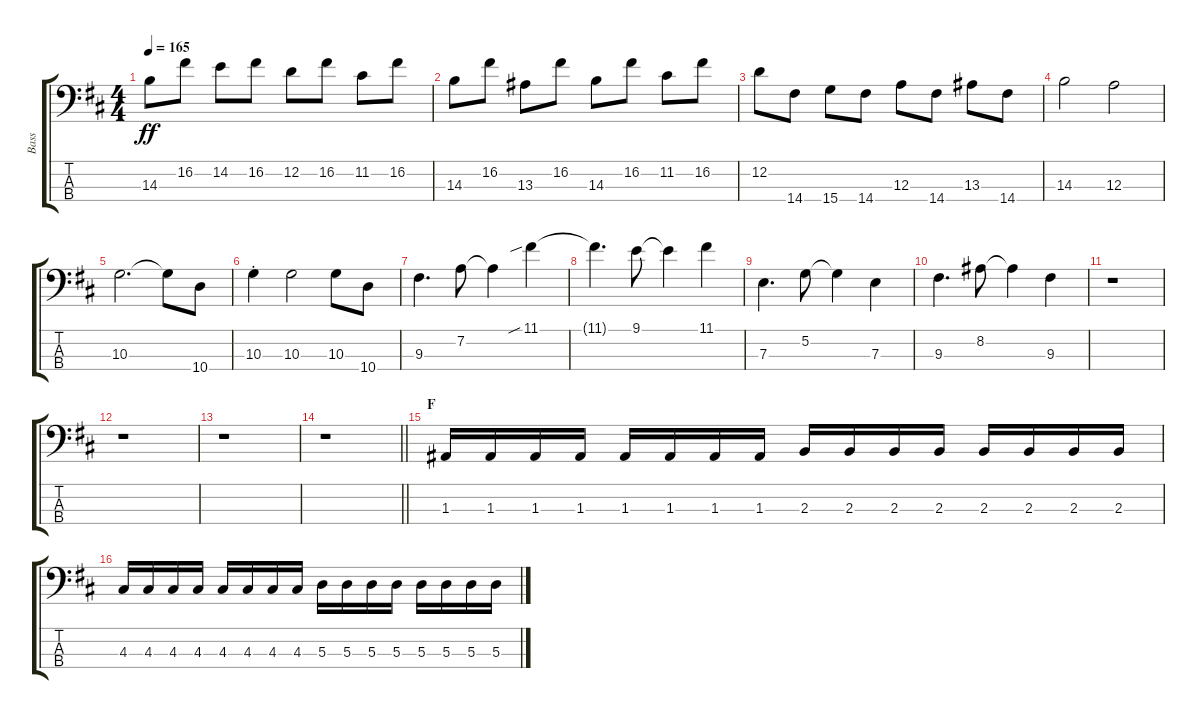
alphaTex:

\track ("Bass" "Bass") {instrument electricbasspick}
\staff {score tabs}
\tuning (G2 D2 A1 E1) {hide}
\ts (4 4)
\tempo 165
\clef f4
\ks d
14.3.8{dy ff} 16.2.8 14.2.8 16.2.8 12.2.8 16.2.8 11.2.8 16.2.8 |
14.3.8 16.2.8 13.3.8 16.2.8 14.3.8 16.2.8 11.2.8 16.2.8 |
12.2.8 14.4.8 15.4.8 14.4.8 12.3.8 14.4.8 13.3.8 14.4.8 |
14.3.2 12.3.2 |
10.3.2{d} 10.3{t}.8 10.4.8 |
10.3{st}.4 10.3.2 10.3.8 10.4.8 |
9.3.4{d} 7.2.8 7.2{t}.4 11.1{sib}.4 |
11.1{t}.4{d} 9.1.8 9.1{t}.4 11.1.4 |
7.3.4{d} 5.2.8 5.2{t}.4 7.3.4 |
9.3.4{d} 8.2.8 8.2{t}.4 9.3.4 |
r.1 |
r.1 |
r.1 |
\barLineRight lightlight
r.1 |
\section ("" "F")
1.3.16 1.3.16 1.3.16 1.3.16 1.3.16 1.3.16 1.3.16 1.3.16 2.3.16 2.3.16 2.3.16 2.3.16 2.3.16 2.3.16 2.3.16 2.3.16 |
4.3.16 4.3.16 4.3.16 4.3.16 4.3.16 4.3.16 4.3.16 4.3.16 5.3.16 5.3.16 5.3.16 5.3.16 5.3.16 5.3.16 5.3.16 5.3.16
